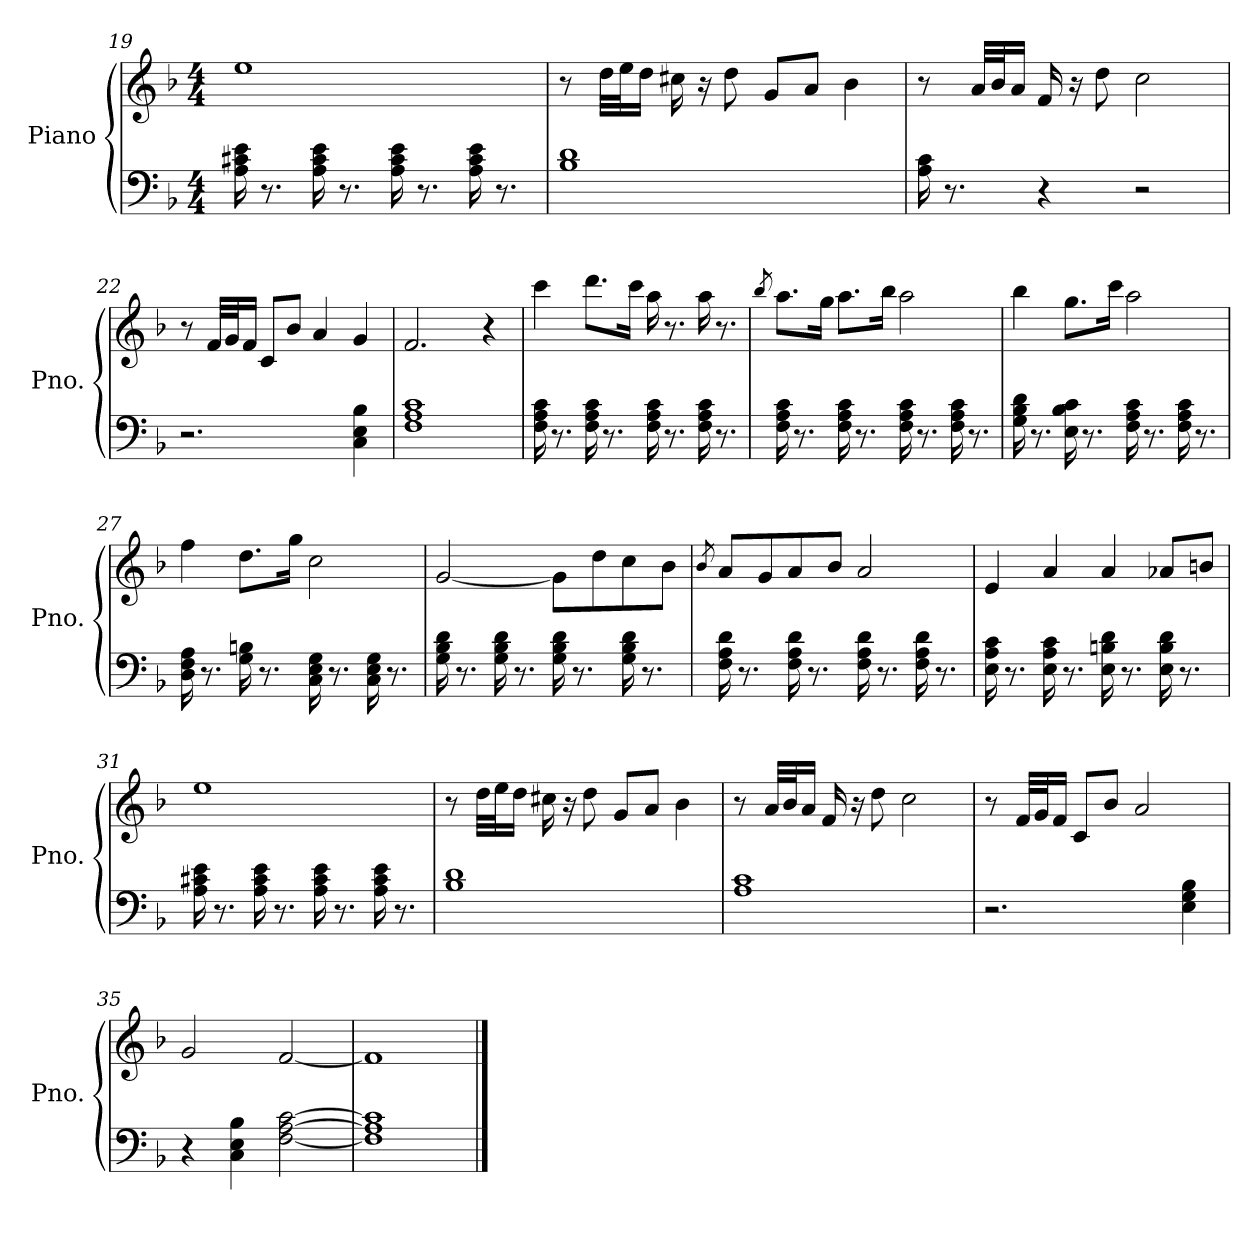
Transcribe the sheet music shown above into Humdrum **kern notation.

**kern	**kern
*part1	*part1
*staff2	*staff1
*I"Piano	*
*I'Pno.	*
*clefF4	*clefG2
*k[b-]	*k[b-]
*M4/4	*M4/4
=19	=19
16A\ 16c#X\ 16e\	1ee
8.r	.
16A\ 16c#\ 16e\	.
8.r	.
16A\ 16c#\ 16e\	.
8.r	.
16A\ 16c#\ 16e\	.
8.r	.
!!LO:LB:g=z
=20	=20
1B- 1d	8r
.	32dd\LLL
.	32ee\J
.	16dd\JJ
.	16cc#X\
.	16r
.	8dd\
.	8g/L
.	8a/J
.	4b-\
=21	=21
16A\ 16c\	8r
8.r	.
.	32a/LLL
.	32b-/J
.	16a/JJ
4r	16f/
.	16r
.	8dd\
2r	2cc\
=22	=22
2.r	8r
.	32f/LLL
.	32g/J
.	16f/JJ
.	8c/L
.	8b-/J
.	4a/
4C\ 4E\ 4B-\	4g/
=23	=23
1F 1A 1c	2.f/
.	4r
=24	=24
16F\ 16A\ 16c\	4ccc\
8.r	.
16F\ 16A\ 16c\	8.ddd\L
8.r	.
.	16ccc\Jk
16F\ 16A\ 16c\	16aa\
8.r	8.r
16F\ 16A\ 16c\	16aa\
8.r	8.r
!!LO:LB:g=z
=25	=25
.	8qbb-/
16F\ 16A\ 16c\	8.aa\L
8.r	.
.	16gg\Jk
16F\ 16A\ 16c\	8.aa\L
8.r	.
.	16bb-\Jk
16F\ 16A\ 16c\	2aa\
8.r	.
16F\ 16A\ 16c\	.
8.r	.
=26	=26
16G\ 16B-\ 16d\	4bb-\
8.r	.
16E\ 16B-\ 16c\	8.gg\L
8.r	.
.	16ccc\Jk
16F\ 16A\ 16c\	2aa\
8.r	.
16F\ 16A\ 16c\	.
8.r	.
=27	=27
16D\ 16F\ 16A\	4ff\
8.r	.
16G\ 16Bn\	8.dd\L
8.r	.
.	16gg\Jk
16C\ 16E\ 16G\	2cc\
8.r	.
16C\ 16E\ 16G\	.
8.r	.
=28	=28
16G\ 16B-\ 16d\	[2g/
8.r	.
16G\ 16B-\ 16d\	.
8.r	.
16G\ 16B-\ 16d\	8g\L]
8.r	.
.	8dd\
16G\ 16B-\ 16d\	8cc\
8.r	.
.	8b-\J
!!LO:LB:g=z
=29	=29
.	8qb-/
16F\ 16A\ 16d\	8a/L
8.r	.
.	8g/
16F\ 16A\ 16d\	8a/
8.r	.
.	8b-/J
16F\ 16A\ 16d\	2a/
8.r	.
16F\ 16A\ 16d\	.
8.r	.
=30	=30
16E\ 16A\ 16c\	4e/
8.r	.
16E\ 16A\ 16c\	4a/
8.r	.
16E\ 16Bn\ 16d\	4a/
8.r	.
16E\ 16B\ 16d\	8a-X/L
8.r	.
.	8bn/J
=31	=31
16A\ 16c#X\ 16e\	1ee
8.r	.
16A\ 16c#\ 16e\	.
8.r	.
16A\ 16c#\ 16e\	.
8.r	.
16A\ 16c#\ 16e\	.
8.r	.
=32	=32
1B- 1d	8r
.	32dd\LLL
.	32ee\J
.	16dd\JJ
.	16cc#X\
.	16r
.	8dd\
.	8g/L
.	8a/J
.	4b-\
!!LO:PB:g=z
=33	=33
1A 1c	8r
.	32a/LLL
.	32b-/J
.	16a/JJ
.	16f/
.	16r
.	8dd\
.	2cc\
=34	=34
2.r	8r
.	32f/LLL
.	32g/J
.	16f/JJ
.	8c/L
.	8b-/J
.	2a/
4E\ 4G\ 4B-\	.
=35	=35
4r	2g/
4C\ 4E\ 4B-\	.
[2F\ [2A\ [2c\	[2f/
=36	=36
1F] 1A] 1c]	1f]
==	==
*-	*-
